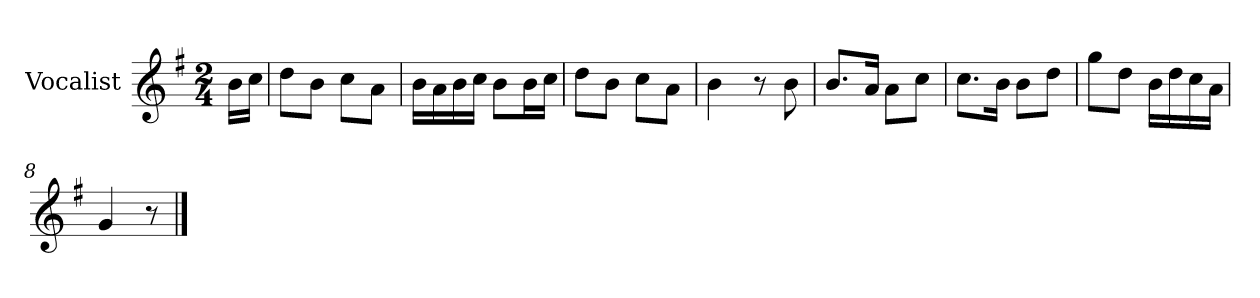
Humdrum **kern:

**kern
*part1
*staff1
*I"Vocalist
*k[f#]
*G:
*M2/4
=
16bLL
16ccJJ
=1
8ddL
8bJ
8ccL
8aJ
=2
16bLL
16a
16b
16ccJJ
8bL
16bL
16ccJJ
=3
8ddL
8bJ
8ccL
8aJ
=4
4b
8r
8b
=5
8.bL
16aJk
8aL
8ccJ
=6
8.ccL
16bJk
8bL
8ddJ
=7
8ggL
8ddJ
16bLL
16dd
16cc
16aJJ
=8
4g
8r
==
*-
